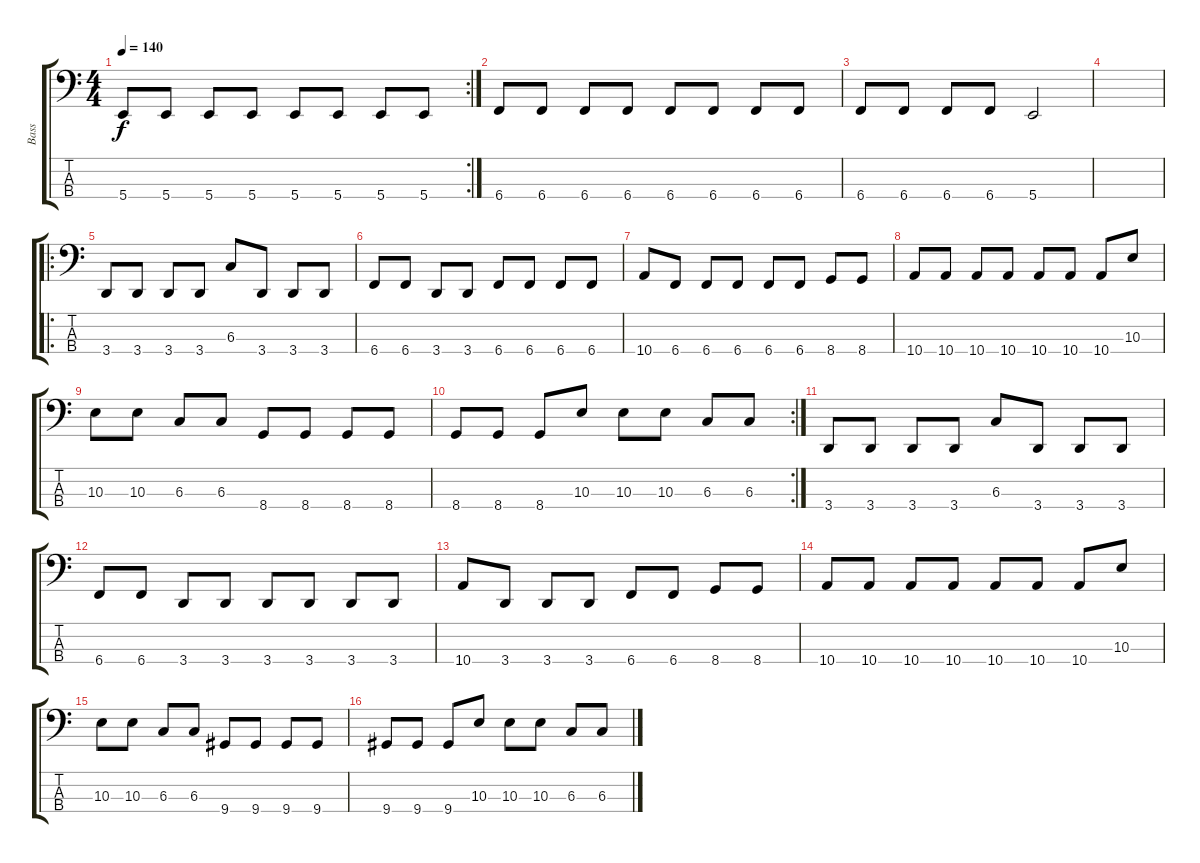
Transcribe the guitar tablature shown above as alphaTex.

\track ("Bass" "Bass") {instrument electricbassfinger}
\staff {score tabs}
\tuning (E2 B1 Gb1 B0) {hide}
\rc 2
\ts (4 4)
\tempo 140
\clef f4
\ks c
5.4.8{dy f} 5.4.8 5.4.8 5.4.8 5.4.8 5.4.8 5.4.8 5.4.8 |
6.4.8 6.4.8 6.4.8 6.4.8 6.4.8 6.4.8 6.4.8 6.4.8 |
6.4.8 6.4.8 6.4.8 6.4.8 5.4.2 |
|
\ro
3.4.8 3.4.8 3.4.8 3.4.8 6.3.8 3.4.8 3.4.8 3.4.8 |
6.4.8 6.4.8 3.4.8 3.4.8 6.4.8 6.4.8 6.4.8 6.4.8 |
10.4.8 6.4.8 6.4.8 6.4.8 6.4.8 6.4.8 8.4.8 8.4.8 |
10.4.8 10.4.8 10.4.8 10.4.8 10.4.8 10.4.8 10.4.8 10.3.8 |
10.3.8 10.3.8 6.3.8 6.3.8 8.4.8 8.4.8 8.4.8 8.4.8 |
\rc 2
8.4.8 8.4.8 8.4.8 10.3.8 10.3.8 10.3.8 6.3.8 6.3.8 |
3.4.8 3.4.8 3.4.8 3.4.8 6.3.8 3.4.8 3.4.8 3.4.8 |
6.4.8 6.4.8 3.4.8 3.4.8 3.4.8 3.4.8 3.4.8 3.4.8 |
10.4.8 3.4.8 3.4.8 3.4.8 6.4.8 6.4.8 8.4.8 8.4.8 |
10.4.8 10.4.8 10.4.8 10.4.8 10.4.8 10.4.8 10.4.8 10.3.8 |
10.3.8 10.3.8 6.3.8 6.3.8 9.4.8 9.4.8 9.4.8 9.4.8 |
9.4.8 9.4.8 9.4.8 10.3.8 10.3.8 10.3.8 6.3.8 6.3.8
